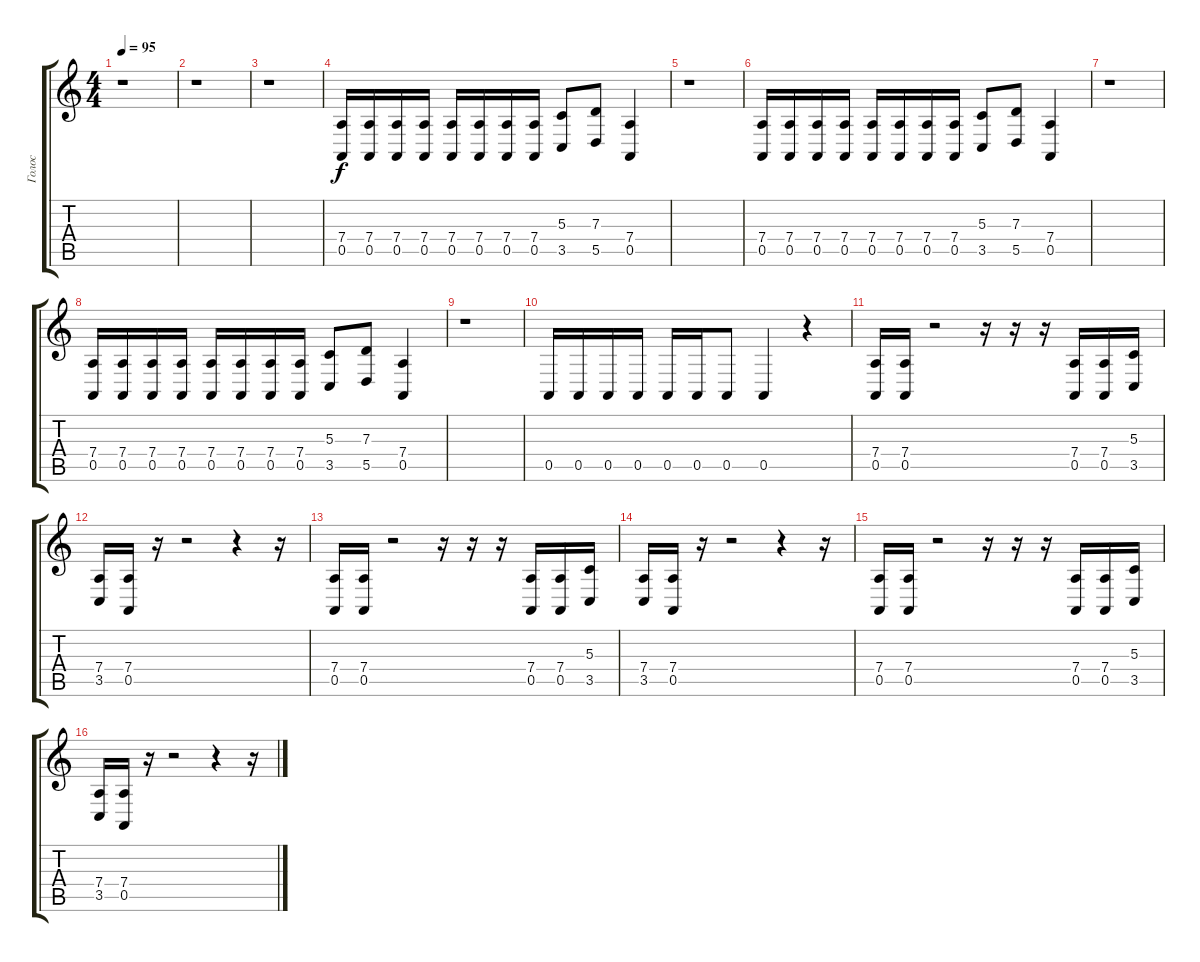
\track ("Голос" "Голос") {instrument lead2sawtooth}
\staff {score tabs}
\tuning (E4 B3 G3 D3 A2 E2) {hide}
\ts (4 4)
\tempo 95
\clef g2
\ks c
r.1{dy f} |
r.1 |
r.1 |
(7.4 0.5).16 (7.4 0.5).16 (7.4 0.5).16 (7.4 0.5).16 (7.4 0.5).16 (7.4 0.5).16 (7.4 0.5).16 (7.4 0.5).16 (5.3 3.5).8 (7.3 5.5).8 (7.4 0.5).4 |
r.1 |
(7.4 0.5).16 (7.4 0.5).16 (7.4 0.5).16 (7.4 0.5).16 (7.4 0.5).16 (7.4 0.5).16 (7.4 0.5).16 (7.4 0.5).16 (5.3 3.5).8 (7.3 5.5).8 (7.4 0.5).4 |
r.1 |
(7.4 0.5).16 (7.4 0.5).16 (7.4 0.5).16 (7.4 0.5).16 (7.4 0.5).16 (7.4 0.5).16 (7.4 0.5).16 (7.4 0.5).16 (5.3 3.5).8 (7.3 5.5).8 (7.4 0.5).4 |
r.1 |
0.5.16 0.5.16 0.5.16 0.5.16 0.5.16 0.5.16 0.5.8 0.5.4 r.4 |
(7.4 0.5).16 (7.4 0.5).16 r.2 r.16 r.16 r.16 (7.4 0.5).16 (7.4 0.5).16 (5.3 3.5).16 |
(7.4 3.5).16 (7.4 0.5).16 r.16 r.2 r.4 r.16 |
(7.4 0.5).16 (7.4 0.5).16 r.2 r.16 r.16 r.16 (7.4 0.5).16 (7.4 0.5).16 (5.3 3.5).16 |
(7.4 3.5).16 (7.4 0.5).16 r.16 r.2 r.4 r.16 |
(7.4 0.5).16 (7.4 0.5).16 r.2 r.16 r.16 r.16 (7.4 0.5).16 (7.4 0.5).16 (5.3 3.5).16 |
(7.4 3.5).16 (7.4 0.5).16 r.16 r.2 r.4 r.16
